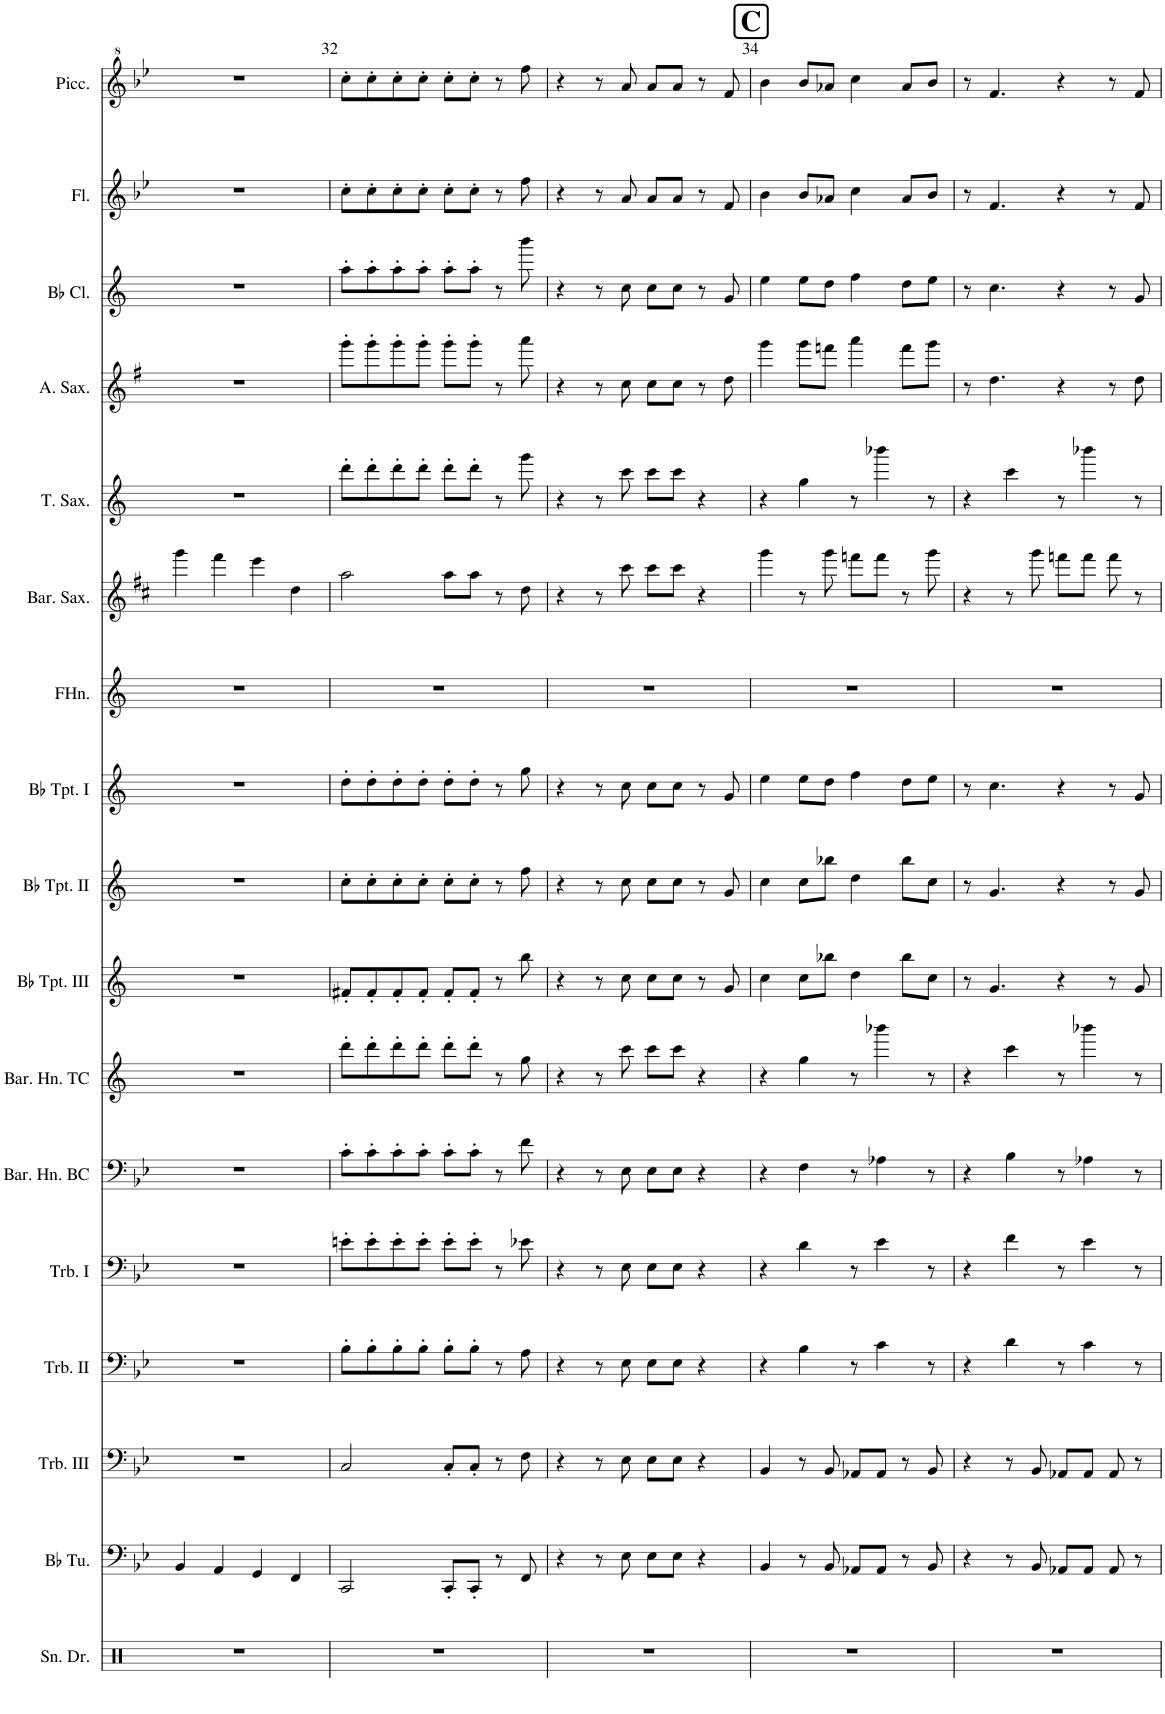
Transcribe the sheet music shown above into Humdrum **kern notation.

**kern	**kern	**kern	**kern	**kern	**kern	**kern	**kern	**kern	**kern	**kern	**kern	**kern	**kern	**kern	**kern	**kern
*part17	*part16	*part15	*part14	*part13	*part12	*part11	*part10	*part9	*part8	*part7	*part6	*part5	*part4	*part3	*part2	*part1
*staff17	*staff16	*staff15	*staff14	*staff13	*staff12	*staff11	*staff10	*staff9	*staff8	*staff7	*staff6	*staff5	*staff4	*staff3	*staff2	*staff1
*I"Snare Drum	*I"Bb Tuba	*I"Trombone III	*I"Trombone II	*I"Trombone I	*I"Baritone Horn BC	*I"Baritone Horn TC	*I"Bb Trumpet III	*I"Bb Trumpet II	*I"Bb Trumpet I	*I"French Horn	*I"Baritone Saxophone	*I"Tenor Saxophone	*I"Alto Saxophone	*I"Bb Clarinet	*I"Flute 8va	*I"Piccolo
*I'Sn. Dr.	*I'Bb Tu.	*I'Trb. III	*I'Trb. II	*I'Trb. I	*I'Bar. Hn. BC	*I'Bar. Hn. TC	*I'Bb Tpt. III	*I'Bb Tpt. II	*I'Bb Tpt. I	*I'FHn.	*I'Bar. Sax.	*I'T. Sax.	*I'A. Sax.	*I'Bb Cl.	*I'Fl.	*I'Picc.
!!LO:PB:g=z
*clefX	*clefF4	*clefF4	*clefF4	*clefF4	*clefF4	*clefG2	*clefG2	*clefG2	*clefG2	*clefG2	*clefG2	*clefG2	*clefG2	*clefG2	*clefG2	*clefG^2
*	*	*	*	*	*Trd4c7	*Trd8c14	*Trd1c2	*Trd1c2	*Trd1c2	*Trd4c7	*Trd12c21	*Trd8c14	*Trd5c9	*Trd1c2	*	*Trd-7c-12
*k[]	*k[b-e-]	*k[b-e-]	*k[b-e-]	*k[b-e-]	*k[b-e-]	*k[]	*k[]	*k[]	*k[]	*k[]	*k[f#c#]	*k[]	*k[f#]	*k[]	*k[b-e-]	*k[b-e-]
*M2/2	*M2/2	*M2/2	*M2/2	*M2/2	*M2/2	*M2/2	*M2/2	*M2/2	*M2/2	*M2/2	*M2/2	*M2/2	*M2/2	*M2/2	*M2/2	*M2/2
*met(c|)	*met(c|)	*met(c|)	*met(c|)	*met(c|)	*met(c|)	*met(c|)	*met(c|)	*met(c|)	*met(c|)	*met(c|)	*met(c|)	*met(c|)	*met(c|)	*met(c|)	*met(c|)	*met(c|)
=31	=31	=31	=31	=31	=31	=31	=31	=31	=31	=31	=31	=31	=31	=31	=31	=31
1r	4BB-/	1r	1r	1r	1r	1r	1r	1r	1r	1r	4ggg\	1r	1r	1r	1r	1r
.	4AA/	.	.	.	.	.	.	.	.	.	4fff#\	.	.	.	.	.
.	4GG/	.	.	.	.	.	.	.	.	.	4eee\	.	.	.	.	.
.	4FF/	.	.	.	.	.	.	.	.	.	4dd\	.	.	.	.	.
=32	=32	=32	=32	=32	=32	=32	=32	=32	=32	=32	=32	=32	=32	=32	=32	=32
1r	2CC/	2C/	8B-'\L	8en'\L	8c'\L	8ddd'\L	8f#X'/L	8cc'\L	8dd'\L	1r	2aa\	8ddd'\L	8ggg'\L	8aa'\L	8cc'\L	8ccc'\L
.	.	.	8B-'\	8e'\	8c'\	8ddd'\	8f#'/	8cc'\	8dd'\	.	.	8ddd'\	8ggg'\	8aa'\	8cc'\	8ccc'\
.	.	.	8B-'\	8e'\	8c'\	8ddd'\	8f#'/	8cc'\	8dd'\	.	.	8ddd'\	8ggg'\	8aa'\	8cc'\	8ccc'\
.	.	.	8B-'\J	8e'\J	8c'\J	8ddd'\J	8f#'/J	8cc'\J	8dd'\J	.	.	8ddd'\J	8ggg'\J	8aa'\J	8cc'\J	8ccc'\J
.	8CC'/L	8C'/L	8B-'\L	8e'\L	8c'\L	8ddd'\L	8f#'/L	8cc'\L	8dd'\L	.	8aa\L	8ddd'\L	8ggg'\L	8aa'\L	8cc'\L	8ccc'\L
.	8CC'/J	8C'/J	8B-'\J	8e'\J	8c'\J	8ddd'\J	8f#'/J	8cc'\J	8dd'\J	.	8aa\J	8ddd'\J	8ggg'\J	8aa'\J	8cc'\J	8ccc'\J
.	8r	8r	8r	8r	8r	8r	8r	8r	8r	.	8r	8r	8r	8r	8r	8r
.	8FF/	8F\	8A\	8e-X\	8f\	8gg\	8bb\	8ff\	8gg\	.	8dd\	8ggg\	8aaa\	8bbb\	8ff\	8fff\
=33	=33	=33	=33	=33	=33	=33	=33	=33	=33	=33	=33	=33	=33	=33	=33	=33
1r	4r	4r	4r	4r	4r	4r	4r	4r	4r	1r	4r	4r	4r	4r	4r	4r
.	8r	8r	8r	8r	8r	8r	8r	8r	8r	.	8r	8r	8r	8r	8r	8r
.	8E-\	8E-\	8E-\	8E-\	8E-\	8ccc\	8cc\	8cc\	8cc\	.	8ccc#\	8ccc\	8cc\	8cc\	8a/	8aa/
.	8E-\L	8E-\L	8E-\L	8E-\L	8E-\L	8ccc\L	8cc\L	8cc\L	8cc\L	.	8ccc#\L	8ccc\L	8cc\L	8cc\L	8a/L	8aa/L
.	8E-\J	8E-\J	8E-\J	8E-\J	8E-\J	8ccc\J	8cc\J	8cc\J	8cc\J	.	8ccc#\J	8ccc\J	8cc\J	8cc\J	8a/J	8aa/J
.	4r	4r	4r	4r	4r	4r	8r	8r	8r	.	4r	4r	8r	8r	8r	8r
.	.	.	.	.	.	.	8g/	8g/	8g/	.	.	.	8dd\	8g/	8f/	8ff/
!!LO:REH:place=s1:a:B:cj:fs=14:t=C
=34	=34	=34	=34	=34	=34	=34	=34	=34	=34	=34	=34	=34	=34	=34	=34	=34
1r	4BB-/	4BB-/	4r	4r	4r	4r	4cc\	4cc\	4ee\	1r	4ggg\	4r	4ggg\	4ee\	4b-\	4bb-\
.	8r	8r	4B-\	4d\	4F\	4gg\	8cc\L	8cc\L	8ee\L	.	8r	4gg\	8ggg\L	8ee\L	8b-/L	8bb-/L
.	8BB-/	8BB-/	.	.	.	.	8bb-X\J	8bb-X\J	8dd\J	.	8ggg\	.	8fffn\J	8dd\J	8a-X/J	8aa-X/J
.	8AA-X/L	8AA-X/L	8r	8r	8r	8r	4dd\	4dd\	4ff\	.	8fffn\L	8r	4aaa\	4ff\	4cc\	4ccc\
.	8AA-/J	8AA-/J	4c\	4e-\	4A-X\	4bbb-X\	.	.	.	.	8fff\J	4bbb-X\	.	.	.	.
.	8r	8r	.	.	.	.	8bb-\L	8bb-\L	8dd\L	.	8r	.	8fff\L	8dd\L	8a-/L	8aa-/L
.	8BB-/	8BB-/	8r	8r	8r	8r	8cc\J	8cc\J	8ee\J	.	8ggg\	8r	8ggg\J	8ee\J	8b-/J	8bb-/J
=35	=35	=35	=35	=35	=35	=35	=35	=35	=35	=35	=35	=35	=35	=35	=35	=35
1r	4r	4r	4r	4r	4r	4r	8r	8r	8r	1r	4r	4r	8r	8r	8r	8r
.	.	.	.	.	.	.	4.g/	4.g/	4.cc\	.	.	.	4.dd\	4.cc\	4.f/	4.ff/
.	8r	8r	4d\	4f\	4B-\	4ccc\	.	.	.	.	8r	4ccc\	.	.	.	.
.	8BB-/	8BB-/	.	.	.	.	.	.	.	.	8ggg\	.	.	.	.	.
.	8AA-X/L	8AA-X/L	8r	8r	8r	8r	4r	4r	4r	.	8fffn\L	8r	4r	4r	4r	4r
.	8AA-/J	8AA-/J	4c\	4e-\	4A-X\	4bbb-X\	.	.	.	.	8fff\J	4bbb-X\	.	.	.	.
.	8AA-/	8AA-/	.	.	.	.	8r	8r	8r	.	8fff\	.	8r	8r	8r	8r
.	8r	8r	8r	8r	8r	8r	8g/	8g/	8g/	.	8r	8r	8dd\	8g/	8f/	8ff/
=	=	=	=	=	=	=	=	=	=	=	=	=	=	=	=	=
*-	*-	*-	*-	*-	*-	*-	*-	*-	*-	*-	*-	*-	*-	*-	*-	*-
